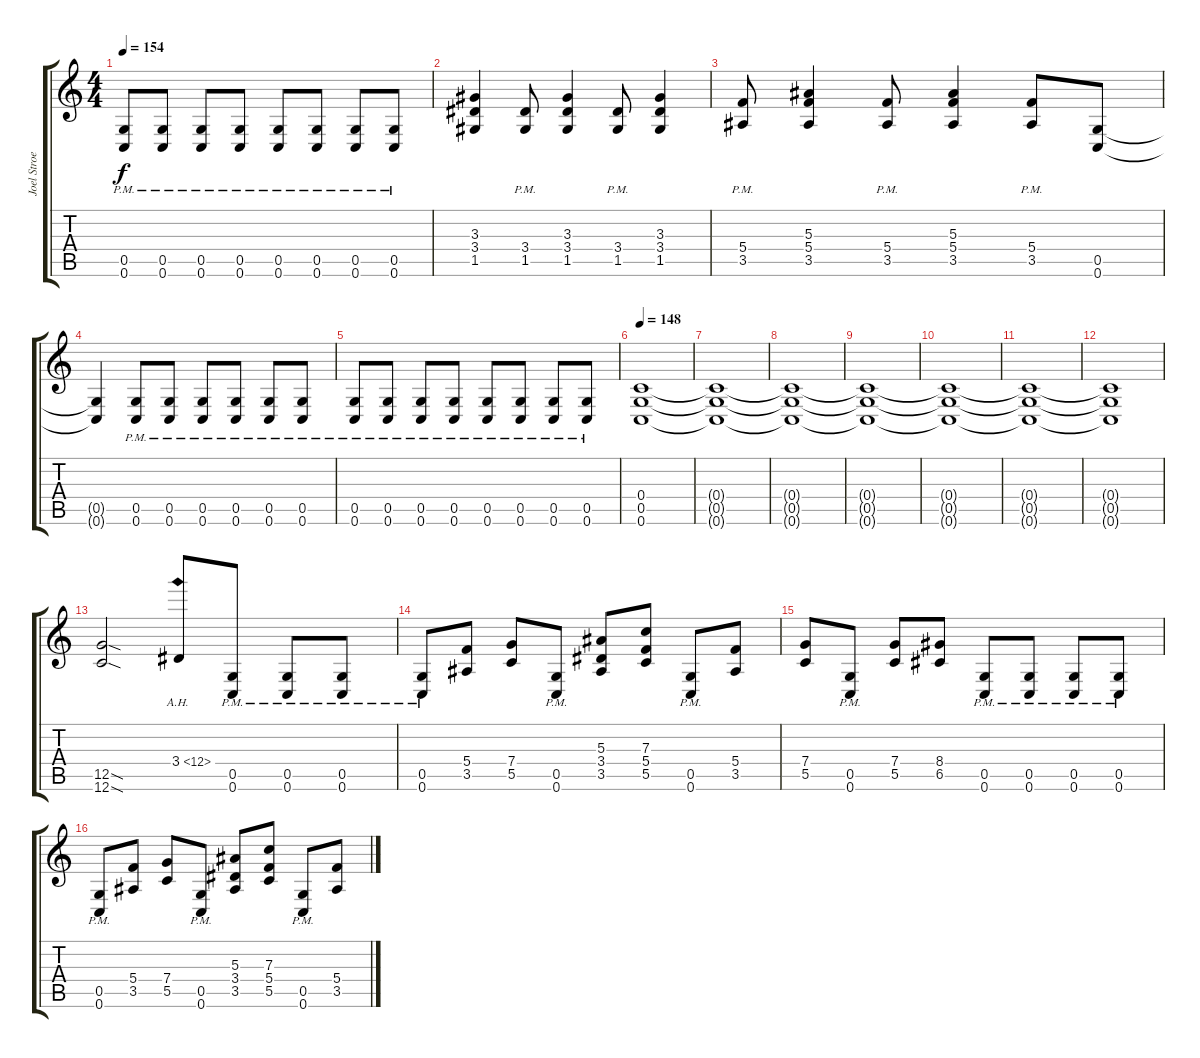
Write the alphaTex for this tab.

\track ("Joel Stroetzel" "Joel Stroe") {instrument distortionguitar}
\staff {score tabs}
\tuning (D4 A3 F3 C3 G2 C2) {hide}
\ts (4 4)
\tempo 154
\clef g2
\ks c
(0.5{pm} 0.6{pm}).8{dy f} (0.5{pm} 0.6{pm}).8 (0.5{pm} 0.6{pm}).8 (0.5{pm} 0.6{pm}).8 (0.5{pm} 0.6{pm}).8 (0.5{pm} 0.6{pm}).8 (0.5{pm} 0.6{pm}).8 (0.5{pm} 0.6{pm}).8 |
(3.3 3.4 1.5).4 (3.4{pm} 1.5{pm}).8 (3.3 3.4 1.5).4 (3.4{pm} 1.5{pm}).8 (3.3 3.4 1.5).4 |
(5.4{pm} 3.5{pm}).8 (5.3 5.4 3.5).4 (5.4{pm} 3.5{pm}).8 (5.3 5.4 3.5).4 (5.4{pm} 3.5{pm}).8 (0.5 0.6).8 |
(0.5{t} 0.6{t}).4 (0.5{pm} 0.6{pm}).8 (0.5{pm} 0.6{pm}).8 (0.5{pm} 0.6{pm}).8 (0.5{pm} 0.6{pm}).8 (0.5{pm} 0.6{pm}).8 (0.5{pm} 0.6{pm}).8 |
(0.5{pm} 0.6{pm}).8 (0.5{pm} 0.6{pm}).8 (0.5{pm} 0.6{pm}).8 (0.5{pm} 0.6{pm}).8 (0.5{pm} 0.6{pm}).8 (0.5{pm} 0.6{pm}).8 (0.5{pm} 0.6{pm}).8 (0.5{pm} 0.6{pm}).8 |
\tempo 148
(0.4 0.5 0.6).1 |
(0.4{t} 0.5{t} 0.6{t}).1 |
(0.4{t} 0.5{t} 0.6{t}).1 |
(0.4{t} 0.5{t} 0.6{t}).1 |
(0.4{t} 0.5{t} 0.6{t}).1 |
(0.4{t} 0.5{t} 0.6{t}).1 |
(0.4{t} 0.5{t} 0.6{t}).1 |
(12.5{sod} 12.6{sod}).2 3.4{ah 9}.8 (0.5{pm} 0.6{pm}).8 (0.5{pm} 0.6{pm}).8 (0.5{pm} 0.6{pm}).8 |
(0.5{pm} 0.6{pm}).8 (5.4 3.5).8 (7.4 5.5).8 (0.5{pm} 0.6{pm}).8 (5.3 3.4 3.5).8 (7.3 5.4 5.5).8 (0.5{pm} 0.6{pm}).8 (5.4 3.5).8 |
(7.4 5.5).8 (0.5{pm} 0.6{pm}).8 (7.4 5.5).8 (8.4 6.5).8 (0.5{pm} 0.6{pm}).8 (0.5{pm} 0.6{pm}).8 (0.5{pm} 0.6{pm}).8 (0.5{pm} 0.6{pm}).8 |
(0.5{pm} 0.6{pm}).8 (5.4 3.5).8 (7.4 5.5).8 (0.5{pm} 0.6{pm}).8 (5.3 3.4 3.5).8 (7.3 5.4 5.5).8 (0.5{pm} 0.6{pm}).8 (5.4 3.5).8
